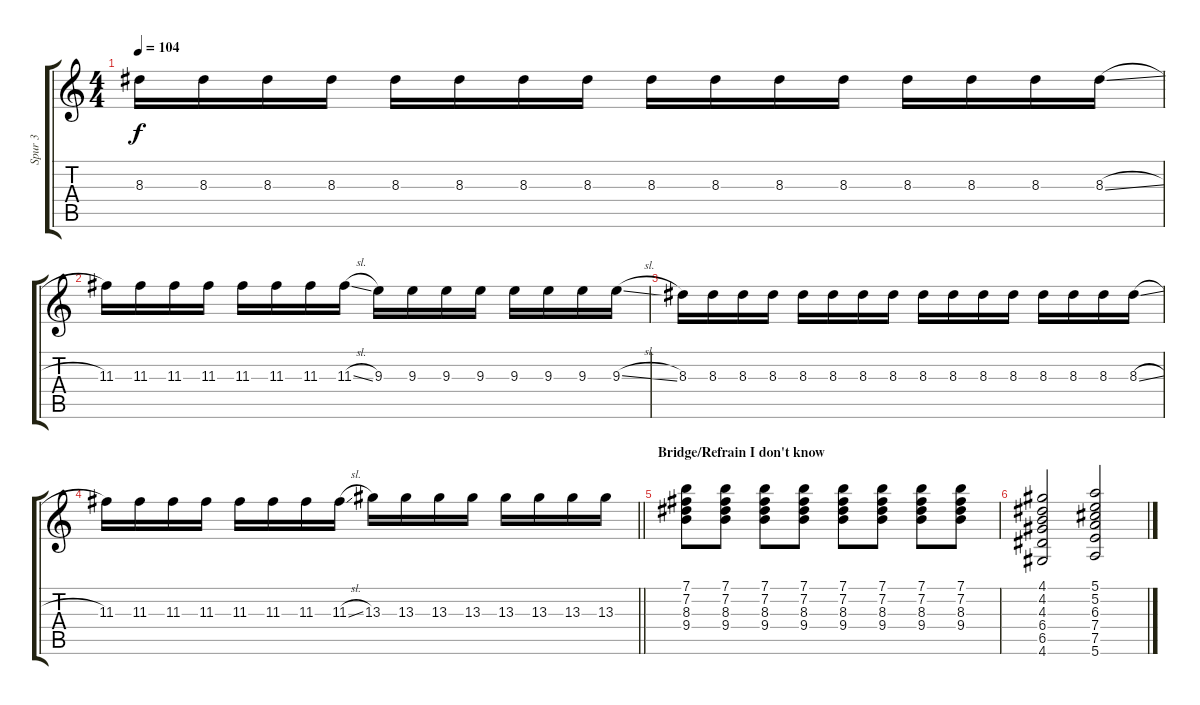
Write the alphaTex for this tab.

\track ("Spur 3" "Spur 3") {instrument distortionguitar}
\staff {score tabs}
\tuning (E4 B3 G3 D3 A2 E2) {hide}
\ts (4 4)
\tempo 104
\clef g2
\ks c
8.3.16{dy f} 8.3.16 8.3.16 8.3.16 8.3.16 8.3.16 8.3.16 8.3.16 8.3.16 8.3.16 8.3.16 8.3.16 8.3.16 8.3.16 8.3.16 8.3{sl}.16 |
11.3.16 11.3.16 11.3.16 11.3.16 11.3.16 11.3.16 11.3.16 11.3{sl}.16 9.3.16 9.3.16 9.3.16 9.3.16 9.3.16 9.3.16 9.3.16 9.3{sl}.16 |
8.3.16 8.3.16 8.3.16 8.3.16 8.3.16 8.3.16 8.3.16 8.3.16 8.3.16 8.3.16 8.3.16 8.3.16 8.3.16 8.3.16 8.3.16 8.3{sl}.16 |
\barLineRight lightlight
11.3.16 11.3.16 11.3.16 11.3.16 11.3.16 11.3.16 11.3.16 11.3{sl}.16 13.3.16 13.3.16 13.3.16 13.3.16 13.3.16 13.3.16 13.3.16 13.3.16 |
\section ("" "Bridge/Refrain I don't know")
(7.1 7.2 8.3 9.4).8 (7.1 7.2 8.3 9.4).8 (7.1 7.2 8.3 9.4).8 (7.1 7.2 8.3 9.4).8 (7.1 7.2 8.3 9.4).8 (7.1 7.2 8.3 9.4).8 (7.1 7.2 8.3 9.4).8 (7.1 7.2 8.3 9.4).8 |
(4.1 4.2 4.3 6.4 6.5 4.6).2 (5.1 5.2 6.3 7.4 7.5 5.6).2
